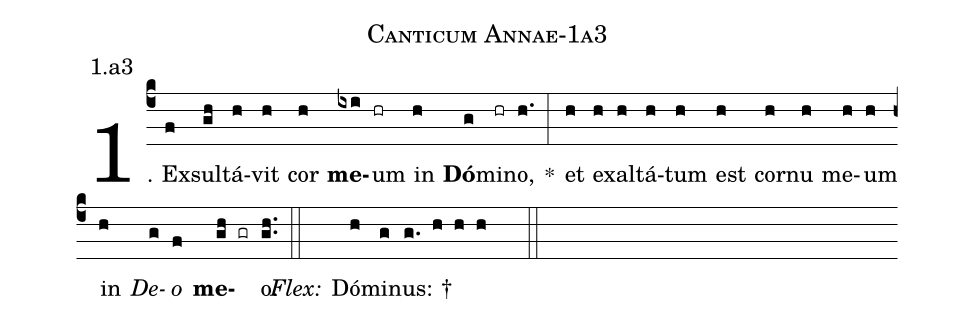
name: Canticum Annae-1a3;
annotation: 1.a3;
%%
(c4)1. Ex(f)sul(gh)tá(h)vit(h) cor(h) <b>me</b>(ixi)um(hr) in(h) <b>Dó</b>(g)mi(hr)no,(h.) *(:) et(h) ex(h)al(h)tá(h)tum(h) est(h) cor(h)nu(h) me(h)um(h) in(h) <i>De</i>(g)<i>o</i>(f) <b>me</b>(gh gr)o.(gh..) (::)
<i>Flex:</i>()  Dó(h)mi(g)nus: †(g. h h h  ::)
